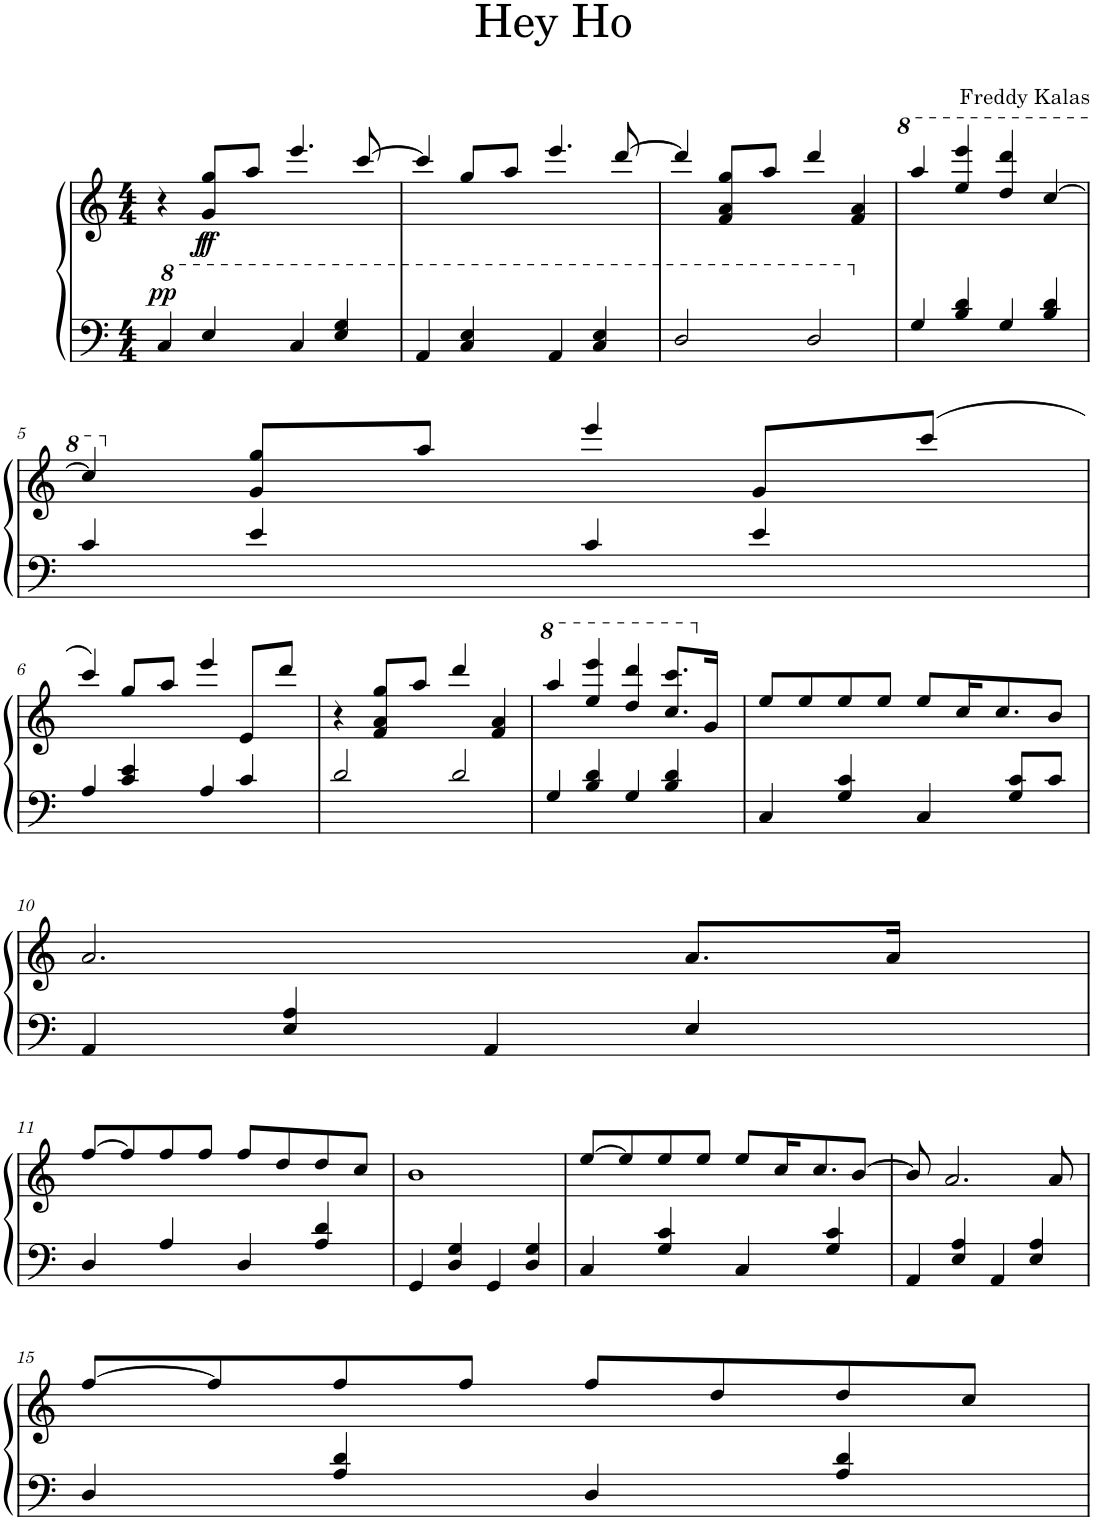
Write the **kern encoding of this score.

**kern	**kern	**dynam
*part1	*part1	*part1
*staff2	*staff1	*staff1/2
*I"Piano	*	*
*I'Pno	*	*
*clefF4	*clefG2	*
*k[]	*k[]	*
*M4/4	*M4/4	*
*8va	*	*
=1	=1	=1
!	!	!LO:DY:a=2
4c/	4r	pp
!	!	!LO:DY:b
!	!	!LO:DY:n=1:b
4e/	8g/ 8gg/L	f ff
.	8aa/J	.
4c/	4.eee/	.
4e/ 4g/	.	.
.	[>8ccc/	.
=2	=2	=2
4A/	4ccc/]	.
4c/ 4e/	8gg/L	.
.	8aa/J	.
4A/	4.eee/	.
4c/ 4e/	.	.
.	[>8ddd/	.
=3	=3	=3
2d/	4ddd/]	.
.	8f/ 8a/ 8gg/L	.
.	8aa/J	.
2d/	4ddd/	.
.	4f/ 4a/	.
=4	=4	=4
*X8va	*	*
*	*8va	*
4G/	4aaa/	.
4B/ 4d/	4eee/ 4eeee/	.
4G/	4ddd/ 4dddd/	.
4B/ 4d/	[>4ccc/	.
!!LO:LB:g=z
=5	=5	=5
4c/	4ccc/]	.
*	*X8va	*
4e/	8g/ 8gg/L	.
.	8aa/J	.
4c/	4eee/	.
4e/	8g/L	.
.	(>8ccc/J	.
!!LO:LB:g=z
=6	=6	=6
4A/	4ccc/)	.
4c/ 4e/	8gg/L	.
.	8aa/J	.
4A/	4eee/	.
4c/	8e/L	.
.	8ddd/J	.
=7	=7	=7
2d/	4r	.
.	8f/ 8a/ 8gg/L	.
.	8aa/J	.
2d/	4ddd/	.
.	4f/ 4a/	.
=8	=8	=8
*	*8va	*
4G/	4aaa/	.
4B/ 4d/	4eee/ 4eeee/	.
4G/	4ddd/ 4dddd/	.
4B/ 4d/	8.ccc/ 8.cccc/L	.
*	*X8va	*
.	16g/Jk	.
=9	=9	=9
4C/	8ee/L	.
.	8ee/	.
4G/ 4c/	8ee/	.
.	8ee/J	.
4C/	8ee/L	.
.	16cc/K	.
.	8.cc/	.
8G/ 8c/L	.	.
8c/J	8b/J	.
!!LO:LB:g=z
=10	=10	=10
4AA/	2.a/	.
4E/ 4A/	.	.
4AA/	.	.
4E/	8.a/L	.
.	16a/Jk	.
!!LO:LB:g=z
=11	=11	=11
4D/	[>8ff/L	.
.	8ff/]	.
4A/	8ff/	.
.	8ff/J	.
4D/	8ff/L	.
.	8dd/	.
4A/ 4d/	8dd/	.
.	8cc/J	.
=12	=12	=12
4GG/	1b	.
4D/ 4G/	.	.
4GG/	.	.
4D/ 4G/	.	.
=13	=13	=13
4C/	[>8ee/L	.
.	8ee/]	.
4G/ 4c/	8ee/	.
.	8ee/J	.
4C/	8ee/L	.
.	16cc/K	.
.	8.cc/	.
4G/ 4c/	.	.
.	[>8b/J	.
=14	=14	=14
4AA/	8b/]	.
.	2.a/	.
4E/ 4A/	.	.
4AA/	.	.
4E/ 4A/	.	.
.	8a/	.
!!LO:LB:g=z
=15	=15	=15
4D/	[>8ff/L	.
.	8ff/]	.
4A/ 4d/	8ff/	.
.	8ff/J	.
4D/	8ff/L	.
.	8dd/	.
4A/ 4d/	8dd/	.
.	8cc/J	.
=	=	=
*-	*-	*-
